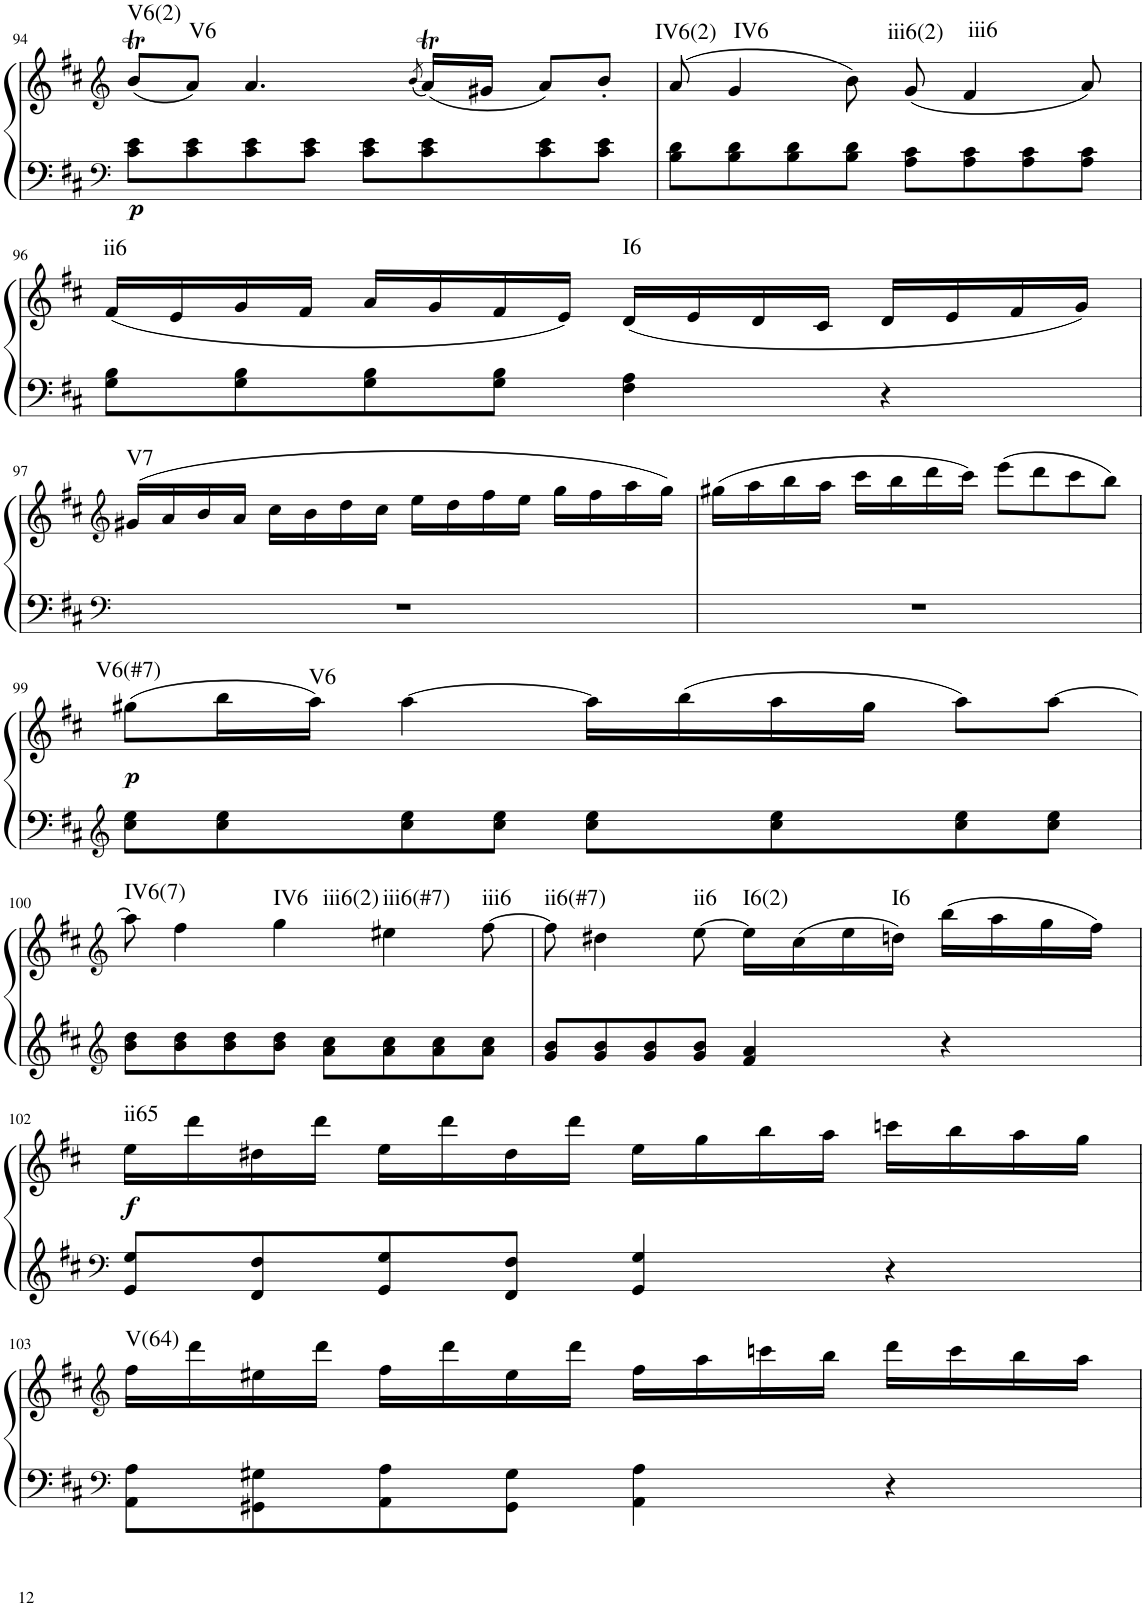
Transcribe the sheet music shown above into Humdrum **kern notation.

**kern	**kern	**dynam	**harte
*part1	*part1	*part1	*part1
*staff2	*staff1	*staff1/2	*
*I"unbenannt2	*	*	*
!!LO:PB:g=z
*clefF4	*clefG2	*	*
*k[f#c#]	*k[f#c#]	*	*
*M4/4	*M4/4	*	*
=94	=94	=94	=94
!	!	!LO:DY:b=2	!LO:H:kt=V6(2)
8c#\ 8e\L	(8bT/L	p	N
!	!	!	!LO:H:kt=V6
8c#\ 8e\	8a/J)	.	N
8c#\ 8e\	4.a/	.	.
8c#\ 8e\J	.	.	.
8c#\ 8e\L	.	.	.
.	(8qb/	.	.
8c#\ 8e\	(16aT/LL)	.	.
.	16g#X/JJ	.	.
8c#\ 8e\	8a/L)	.	.
8c#\ 8e\J	8b'/J	.	.
=95	=95	=95	=95
!	!	!	!LO:H:kt=IV6(2)
8B\ 8d\L	(8a/	.	N
!	!	!	!LO:H:kt=IV6
8B\ 8d\	4g/	.	N
8B\ 8d\	.	.	.
8B\ 8d\J	8b\)	.	.
!	!	!	!LO:H:kt=iii6(2)
8A\ 8c#\L	(8g/	.	N
!	!	!	!LO:H:kt=iii6
8A\ 8c#\	4f#/	.	N
8A\ 8c#\	.	.	.
8A\ 8c#\J	8a/)	.	.
!!LO:LB:g=z
=96	=96	=96	=96
!	!	!	!LO:H:kt=ii6
8G\ 8B\L	(16f#/LL	.	N
.	16e/	.	.
8G\ 8B\	16g/	.	.
.	16f#/JJ	.	.
8G\ 8B\	16a/LL	.	.
.	16g/	.	.
8G\ 8B\J	16f#/	.	.
.	16e/JJ)	.	.
!	!	!	!LO:H:kt=I6
4F#\ 4A\	(16d/LL	.	N
.	16e/	.	.
.	16d/	.	.
.	16c#/JJ	.	.
4r	16d/LL	.	.
.	16e/	.	.
.	16f#/	.	.
.	16g/JJ)	.	.
!!LO:LB:g=z
=97	=97	=97	=97
*clefF4	*clefG2	*	*
!	!	!	!LO:H:kt=V7
1r	(16g#X/LL	.	N
.	16a/	.	.
.	16b/	.	.
.	16a/JJ	.	.
.	16cc#\LL	.	.
.	16b\	.	.
.	16dd\	.	.
.	16cc#\JJ	.	.
.	16ee\LL	.	.
.	16dd\	.	.
.	16ff#\	.	.
.	16ee\JJ	.	.
.	16gg\LL	.	.
.	16ff#\	.	.
.	16aa\	.	.
.	16gg\JJ)	.	.
=98	=98	=98	=98
1r	(16gg#X\LL	.	.
.	16aa\	.	.
.	16bb\	.	.
.	16aa\JJ	.	.
.	16ccc#\LL	.	.
.	16bb\	.	.
.	16ddd\	.	.
.	16ccc#\JJ)	.	.
.	(8eee\L	.	.
.	8ddd\	.	.
.	8ccc#\	.	.
.	8bb\J)	.	.
!!LO:LB:g=z
=99	=99	=99	=99
*clefG2	*	*	*
!	!	!LO:DY:b	!LO:H:kt=V6(#7)
8cc#\ 8ee\L	(8gg#X\L	p	N
8cc#\ 8ee\	16bb\L	.	.
!	!	!	!LO:H:kt=V6
.	16aa\JJ)	.	N
8cc#\ 8ee\	[4aa\	.	.
8cc#\ 8ee\J	.	.	.
8cc#\ 8ee\L	16aa\LL]	.	.
.	(16bb\	.	.
8cc#\ 8ee\	16aa\	.	.
.	16gg#\JJ	.	.
8cc#\ 8ee\	8aa\L)	.	.
8cc#\ 8ee\J	[8aa\J	.	.
!!LO:LB:g=z
=100	=100	=100	=100
*clefG2	*clefG2	*	*
!	!	!	!LO:H:kt=IV6(7)
8b\ 8dd\L	8aa\]	.	N
8b\ 8dd\	4ff#\	.	.
8b\ 8dd\	.	.	.
!	!	!	!LO:H:n=1:kt=IV6
!	!	!	!LO:H:n=2:kt=iii6(2)
8b\ 8dd\J	4gg\	.	N N
8a\ 8cc#\L	.	.	.
!	!	!	!LO:H:kt=iii6(#7)
8a\ 8cc#\	4ee#X\	.	N
8a\ 8cc#\	.	.	.
!	!	!	!LO:H:kt=iii6
8a\ 8cc#\J	[8ff#\	.	N
=101	=101	=101	=101
!	!	!	!LO:H:kt=ii6(#7)
8g/ 8b/L	8ff#\]	.	N
8g/ 8b/	4dd#X\	.	.
8g/ 8b/	.	.	.
!	!	!	!LO:H:kt=ii6
8g/ 8b/J	[8ee\	.	N
!	!	!	!LO:H:kt=I6(2)
4f#/ 4a/	16ee\LL]	.	N
.	(16cc#\	.	.
.	16ee\	.	.
!	!	!	!LO:H:kt=I6
.	16ddn\JJ)	.	N
4r	(16bb\LL	.	.
.	16aa\	.	.
.	16gg\	.	.
.	16ff#\JJ)	.	.
!!LO:LB:g=z
=102	=102	=102	=102
*clefF4	*	*	*
!	!	!LO:DY:b	!LO:H:kt=ii65
8GG/ 8G/L	16ee\LL	f	N
.	16ddd\	.	.
8FF#/ 8F#/	16dd#X\	.	.
.	16ddd\JJ	.	.
8GG/ 8G/	16ee\LL	.	.
.	16ddd\	.	.
8FF#/ 8F#/J	16dd#\	.	.
.	16ddd\JJ	.	.
4GG/ 4G/	16ee\LL	.	.
.	16gg\	.	.
.	16bb\	.	.
.	16aa\JJ	.	.
4r	16cccn\LL	.	.
.	16bb\	.	.
.	16aa\	.	.
.	16gg\JJ	.	.
!!LO:LB:g=z
=103	=103	=103	=103
*clefF4	*clefG2	*	*
!	!	!	!LO:H:kt=V(64)
8AA\ 8A\L	16ff#\LL	.	N
.	16ddd\	.	.
8GG#X\ 8G#X\	16ee#X\	.	.
.	16ddd\JJ	.	.
8AA\ 8A\	16ff#\LL	.	.
.	16ddd\	.	.
8GG#\ 8G#\J	16ee#\	.	.
.	16ddd\JJ	.	.
4AA\ 4A\	16ff#\LL	.	.
.	16aa\	.	.
.	16cccn\	.	.
.	16bb\JJ	.	.
4r	16ddd\LL	.	.
.	16ccc\	.	.
.	16bb\	.	.
.	16aa\JJ	.	.
=	=	=	=
*-	*-	*-	*-
